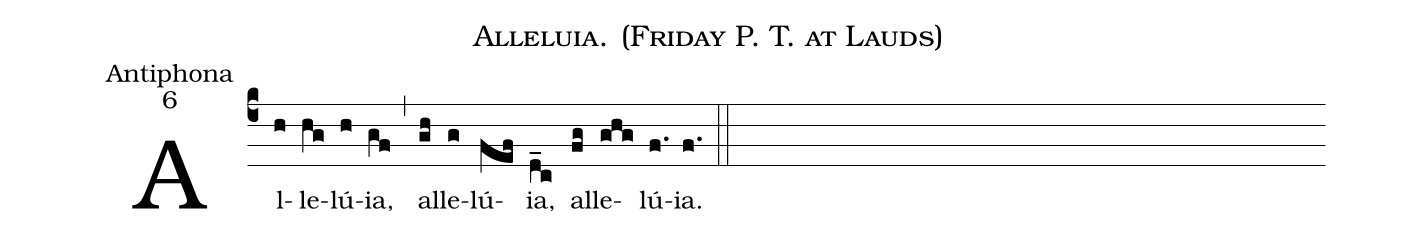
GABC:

name:Alleluia. (Friday P. T. at Lauds);
office-part:Antiphona;
mode:6;
%%
(c4)
Al(h)le(hg)lú(h)ia,(gf) (,) al(gh)le(g)lú(fef)ia,(d_c) al(fg)le(ghg)lú(f.)ia.(f.) (::)
